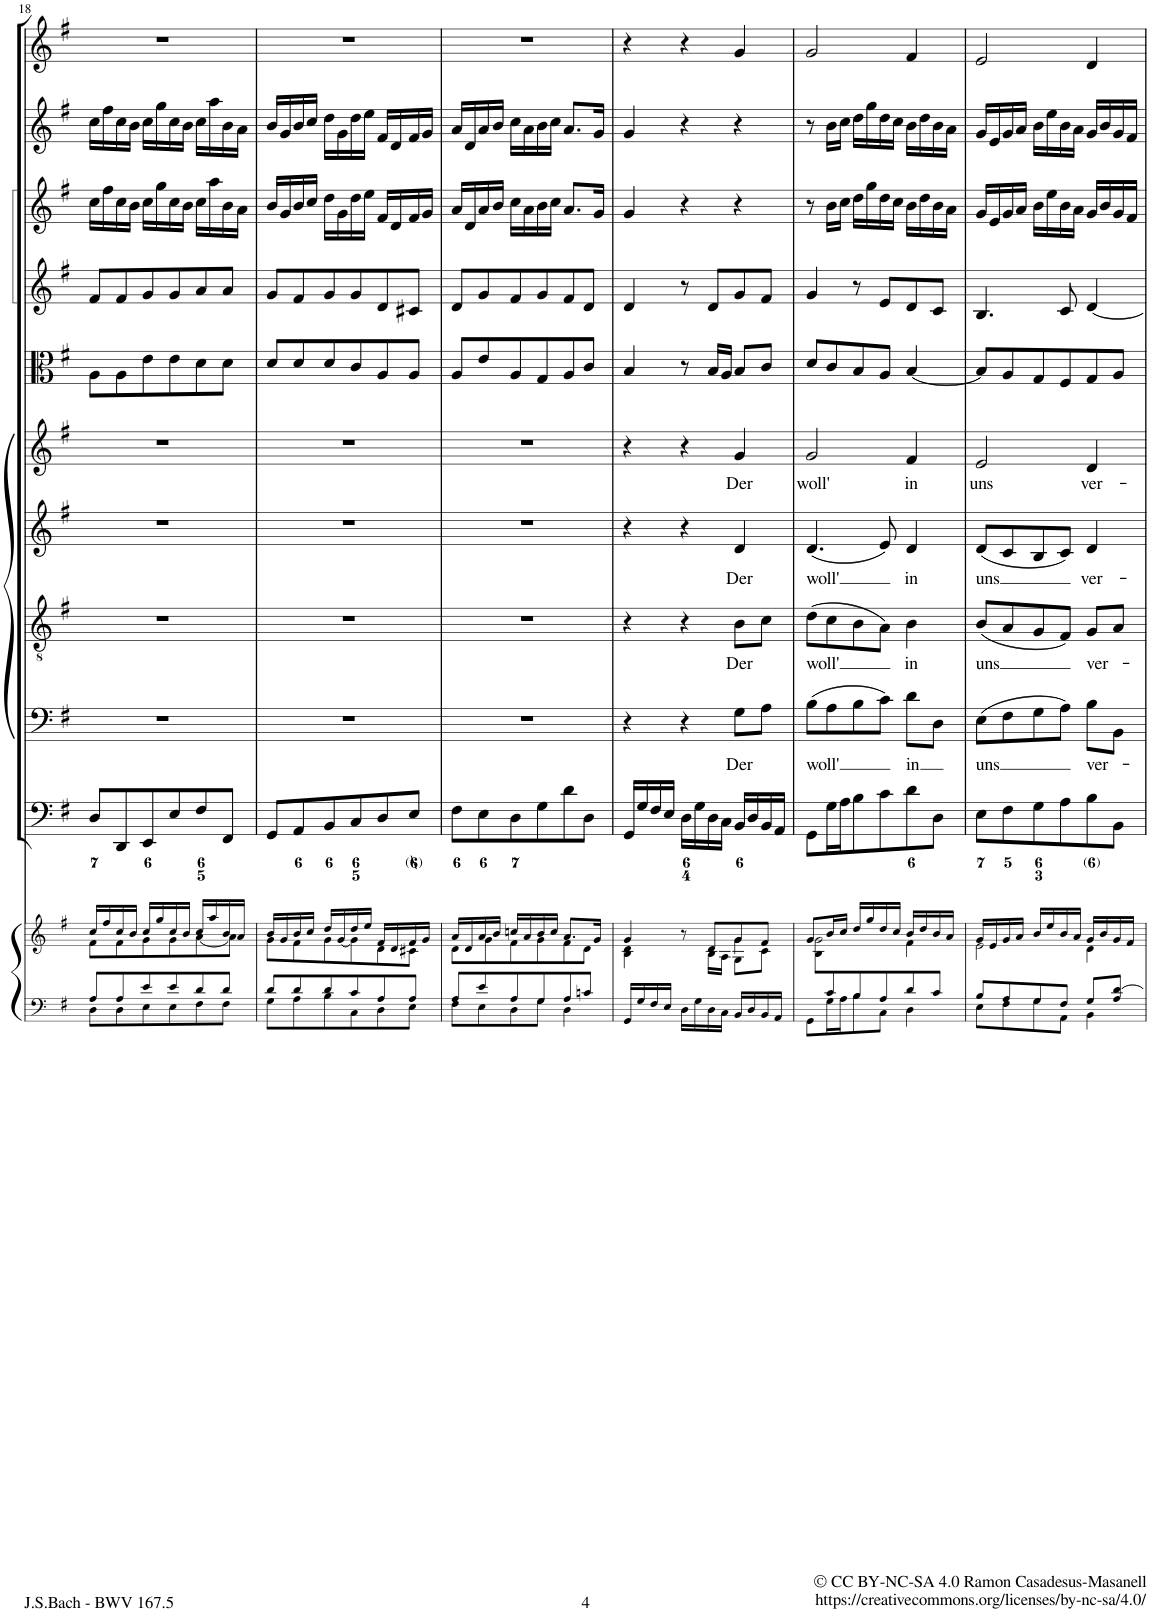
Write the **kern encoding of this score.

**kern	**kern	**kern	**kern	**text	**kern	**text	**kern	**text	**kern	**text	**kern	**kern	**kern	**kern	**kern
*part11	*part11	*part10	*part9	*part9	*part8	*part8	*part7	*part7	*part6	*part6	*part5	*part4	*part3	*part2	*part1
*staff12	*staff11	*staff10	*staff9	*staff9	*staff8	*staff8	*staff7	*staff7	*staff6	*staff6	*staff5	*staff4	*staff3	*staff2	*staff1
*I"Piano reduction	*	*I"Continuo	*I"Basso	*	*I"Tenore	*	*I"Alto	*	*I"Soprano	*	*I"Viola	*I"Violino II	*I"Violino I	*I"Oboe	*I"Clarino
*I'Pno	*	*	*	*	*	*	*	*	*	*	*	*	*	*I'Ob	*
!!LO:PB:g=z
*clefF4	*clefG2	*clefF4	*clefF4	*	*clefGv2	*	*clefG2	*	*clefG2	*	*clefC3	*clefG2	*clefG2	*clefG2	*clefG2
*k[f#]	*k[f#]	*k[f#]	*k[f#]	*	*k[f#]	*	*k[f#]	*	*k[f#]	*	*k[f#]	*k[f#]	*k[f#]	*k[f#]	*k[f#]
*M3/4	*M3/4	*M3/4	*M3/4	*	*M3/4	*	*M3/4	*	*M3/4	*	*M3/4	*M3/4	*M3/4	*M3/4	*M3/4
=18	=18	=18	=18	=18	=18	=18	=18	=18	=18	=18	=18	=18	=18	=18	=18
*^	*^	*	*	*	*	*	*	*	*	*	*	*	*	*	*
8A/L	8D\L	16cc/LL	8f#\L	8D/L	2.r	.	2.r	.	2.r	.	2.r	.	8A\L	8f#/L	16cc\LL	16cc\LL	2.r
.	.	16ff#/	.	.	.	.	.	.	.	.	.	.	.	.	16ff#\	16ff#\	.
8A/	8D\	16cc/	8f#\	8DD/	.	.	.	.	.	.	.	.	8A\	8f#/	16cc\	16cc\	.
.	.	16b/JJ	.	.	.	.	.	.	.	.	.	.	.	.	16b\JJ	16b\JJ	.
8e/	8E\	16cc/LL	8g\	8EE/	.	.	.	.	.	.	.	.	8e\	8g/	16cc\LL	16cc\LL	.
.	.	16gg/	.	.	.	.	.	.	.	.	.	.	.	.	16gg\	16gg\	.
8e/	8E\	16cc/	8g\	8E/	.	.	.	.	.	.	.	.	8e\	8g/	16cc\	16cc\	.
.	.	16b/JJ	.	.	.	.	.	.	.	.	.	.	.	.	16b\JJ	16b\JJ	.
8d/	8F#\	16cc/LL	[8a\	8F#/	.	.	.	.	.	.	.	.	8d\	8a/	16cc\LL	16cc\LL	.
.	.	16aa/	.	.	.	.	.	.	.	.	.	.	.	.	16aa\	16aa\	.
8d/J	8F#\J	16b/	8a\J]	8FF#/J	.	.	.	.	.	.	.	.	8d\J	8a/J	16b\	16b\	.
.	.	16a/JJ	.	.	.	.	.	.	.	.	.	.	.	.	16a\JJ	16a\JJ	.
=19	=19	=19	=19	=19	=19	=19	=19	=19	=19	=19	=19	=19	=19	=19	=19	=19	=19
8d/L	8G\L	16b/LL	8g\L	8GG/L	2.r	.	2.r	.	2.r	.	2.r	.	8d/L	8g/L	16b/LL	16b/LL	2.r
.	.	16g/	.	.	.	.	.	.	.	.	.	.	.	.	16g/	16g/	.
8d/	8A\	16b/	8f#\	8AA/	.	.	.	.	.	.	.	.	8d/	8f#/	16b/	16b/	.
.	.	16cc/JJ	.	.	.	.	.	.	.	.	.	.	.	.	16cc/JJ	16cc/JJ	.
8d/	8B\	16dd/LL	8g\	8BB/	.	.	.	.	.	.	.	.	8d/	8g/	16dd\LL	16dd\LL	.
.	.	[<16g/	.	.	.	.	.	.	.	.	.	.	.	.	16g\	16g\	.
8c/	8C\	16dd/	8g\]	8C/	.	.	.	.	.	.	.	.	8c/	8g/	16dd\	16dd\	.
.	.	16ee/JJ	.	.	.	.	.	.	.	.	.	.	.	.	16ee\JJ	16ee\JJ	.
8A/	8D\	16f#/LL	8d\	8D/	.	.	.	.	.	.	.	.	8A/	8d/	16f#/LL	16f#/LL	.
.	.	16d/	.	.	.	.	.	.	.	.	.	.	.	.	16d/	16d/	.
8A/J	8E\J	16f#/	8c#X\J	8E/J	.	.	.	.	.	.	.	.	8A/J	8c#X/J	16f#/	16f#/	.
.	.	16g/JJ	.	.	.	.	.	.	.	.	.	.	.	.	16g/JJ	16g/JJ	.
=20	=20	=20	=20	=20	=20	=20	=20	=20	=20	=20	=20	=20	=20	=20	=20	=20	=20
8A/L	8F#\L	16a/LL	8d\L	8F#\L	2.r	.	2.r	.	2.r	.	2.r	.	8A/L	8d/L	16a/LL	16a/LL	2.r
.	.	16d/	.	.	.	.	.	.	.	.	.	.	.	.	16d/	16d/	.
8e/	8E\	16a/	8g\	8E\	.	.	.	.	.	.	.	.	8e/	8g/	16a/	16a/	.
.	.	16b/JJ	.	.	.	.	.	.	.	.	.	.	.	.	16b/JJ	16b/JJ	.
8A/	8D\	16ccn/LL	8f#\	8D\	.	.	.	.	.	.	.	.	8A/	8f#/	16cc\LL	16cc\LL	.
.	.	16a/	.	.	.	.	.	.	.	.	.	.	.	.	16a\	16a\	.
8G/	8G\J	16b/	8g\	8G\	.	.	.	.	.	.	.	.	8G/	8g/	16b\	16b\	.
.	.	16cc/JJ	.	.	.	.	.	.	.	.	.	.	.	.	16cc\JJ	16cc\JJ	.
8A/	4D\	8.a/L	8f#\	8d\	.	.	.	.	.	.	.	.	8A/	8f#/	8.a/L	8.a/L	.
8cn/J	.	.	8d\J	8D\J	.	.	.	.	.	.	.	.	8c/J	8d/J	.	.	.
.	.	16g/Jk	.	.	.	.	.	.	.	.	.	.	.	.	16g/Jk	16g/Jk	.
*v	*v	*	*	*	*	*	*	*	*	*	*	*	*	*	*	*	*
=21	=21	=21	=21	=21	=21	=21	=21	=21	=21	=21	=21	=21	=21	=21	=21	=21
*	*	*^	*	*	*	*	*	*	*	*	*	*	*	*	*	*
16GG/LL	4g/	4B\ 4d\	4ryy	16GG/LL	4r	.	4r	.	4r	.	4r	.	4B/	4d/	4g/	4g/	4r
16G/	.	.	.	16G/	.	.	.	.	.	.	.	.	.	.	.	.	.
16F#/	.	.	.	16F#/	.	.	.	.	.	.	.	.	.	.	.	.	.
16E/JJ	.	.	.	16E/JJ	.	.	.	.	.	.	.	.	.	.	.	.	.
16D\LL	8r	8ryy	4ryy	16D\LL	4r	.	4r	.	4r	.	4r	.	8r	8r	4r	4r	4r
16G\	.	.	.	16G\	.	.	.	.	.	.	.	.	.	.	.	.	.
16D\	8d/L	16B\LL	.	16D\	.	.	.	.	.	.	.	.	16B/LL	8d/L	.	.	.
16C\JJ	.	16A\JJ	.	16C\JJ	.	.	.	.	.	.	.	.	16A/JJ	.	.	.	.
!	!	!	!	!	!	!LO:LY:b	!	!LO:LY:b	!	!LO:LY:b	!	!LO:LY:b	!	!	!	!	!
16BB/LL	8g/	8G\L	4g\	16BB/LL	8G\L	Der	8B\L	Der	4d/	Der	4g/	Der	8B/L	8g/	4r	4r	4g/
16D/	.	.	.	16D/	.	.	.	.	.	.	.	.	.	.	.	.	.
16BB/	8f#/J	8c\J	.	16BB/	8A\J	.	8c\J	.	.	.	.	.	8c/J	8f#/J	.	.	.
16AA/JJ	.	.	.	16AA/JJ	.	.	.	.	.	.	.	.	.	.	.	.	.
=22	=22	=22	=22	=22	=22	=22	=22	=22	=22	=22	=22	=22	=22	=22	=22	=22	=22
*^	*	*	*	*	*	*	*	*	*	*	*	*	*	*	*	*	*
!	!	!	!	!	!	!	!LO:LY:b	!	!LO:LY:b	!	!LO:LY:b	!	!LO:LY:b	!	!	!	!	!
8ryy	8GG\L	8g/L	2g\	8B\L	8GG\L	(8B\L	woll'	(8d\L	woll'	(4.d/	woll'	2g/	woll'	8d/L	4g/	8r	8r	2g/
8c/	16G\L	16b/L	.	2ryy	16G\L	8A\	.	8c\	.	.	.	.	.	8c/	.	16b\LL	16b\LL	.
.	16A\J	16cc/JJ	.	.	16A\J	.	.	.	.	.	.	.	.	.	.	16cc\JJ	16cc\JJ	.
8B/	8B\	16dd/LL	.	.	8B\	8B\	.	8B\	.	.	.	.	.	8B/	8r	16dd\LL	16dd\LL	.
.	.	16gg/	.	.	.	.	.	.	.	.	.	.	.	.	.	16gg\	16gg\	.
8A/	8C\J	16dd/	.	.	8c\	8c\J)	.	8A\J)	.	8e/)	.	.	.	8A/J	8e/L	16dd\	16dd\	.
.	.	16cc/JJ	.	.	.	.	.	.	.	.	.	.	.	.	.	16cc\JJ	16cc\JJ	.
!	!	!	!	!	!	!	!LO:LY:b	!	!LO:LY:b	!	!LO:LY:b	!	!LO:LY:b	!	!	!	!	!
8d/	4D\	16b/LL	4f#\	.	8d\	8d\L	in	4B\	in	4d/	in	4f#/	in	[4B/	8d/	16b\LL	16b\LL	4f#/
.	.	16dd/	.	.	.	.	.	.	.	.	.	.	.	.	.	16dd\	16dd\	.
8c/J	.	16b/	.	8ryy	8D\J	8D\J	.	.	.	.	.	.	.	.	8c/J	16b\	16b\	.
.	.	16a/JJ	.	.	.	.	.	.	.	.	.	.	.	.	.	16a\JJ	16a\JJ	.
*	*	*	*v	*v	*	*	*	*	*	*	*	*	*	*	*	*	*	*
=23	=23	=23	=23	=23	=23	=23	=23	=23	=23	=23	=23	=23	=23	=23	=23	=23	=23
!	!	!	!	!	!	!LO:LY:b	!	!LO:LY:b	!	!LO:LY:b	!	!LO:LY:b	!	!	!	!	!
8B/L	8E\L	16g/LL	2e\	8E\L	(8E\L	uns	(8B/L	uns	(8d/L	uns	2e/	uns	8B/L]	4.B/	16g/LL	16g/LL	2e/
.	.	16e/	.	.	.	.	.	.	.	.	.	.	.	.	16e/	16e/	.
8A/	8F#\	16g/	.	8F#\	8F#\	.	8A/	.	8c/	.	.	.	8A/	.	16g/	16g/	.
.	.	16a/JJ	.	.	.	.	.	.	.	.	.	.	.	.	16a/JJ	16a/JJ	.
8G/	8G\	16b/LL	.	8G\	8G\	.	8G/	.	8B/	.	.	.	8G/	.	16b\LL	16b\LL	.
.	.	16ee/	.	.	.	.	.	.	.	.	.	.	.	.	16ee\	16ee\	.
8F#/J	8AA\J	16b/	.	8A\	8A\J)	.	8F#/J)	.	8c/J)	.	.	.	8F#/	8c/	16b\	16b\	.
.	.	16a/JJ	.	.	.	.	.	.	.	.	.	.	.	.	16a\JJ	16a\JJ	.
!	!	!	!	!	!	!LO:LY:b	!	!LO:LY:b	!	!LO:LY:b	!	!LO:LY:b	!	!	!	!	!
8G/L	4BB\	16g/LL	4d\	8B\	8B\L	ver-	8G/L	ver-	4d/	ver-	4d/	ver-	8G/	[4d/	16g/LL	16g/LL	4d/
.	.	16b/	.	.	.	.	.	.	.	.	.	.	.	.	16b/	16b/	.
8A/ [8d/J	.	16g/	.	8BB\J	8BB\J	.	8A/J	.	.	.	.	.	8A/J	.	16g/	16g/	.
.	.	16f#/JJ	.	.	.	.	.	.	.	.	.	.	.	.	16f#/JJ	16f#/JJ	.
*v	*v	*	*	*	*	*	*	*	*	*	*	*	*	*	*	*	*
*	*v	*v	*	*	*	*	*	*	*	*	*	*	*	*	*	*
=	=	=	=	=	=	=	=	=	=	=	=	=	=	=	=
*-	*-	*-	*-	*-	*-	*-	*-	*-	*-	*-	*-	*-	*-	*-	*-
